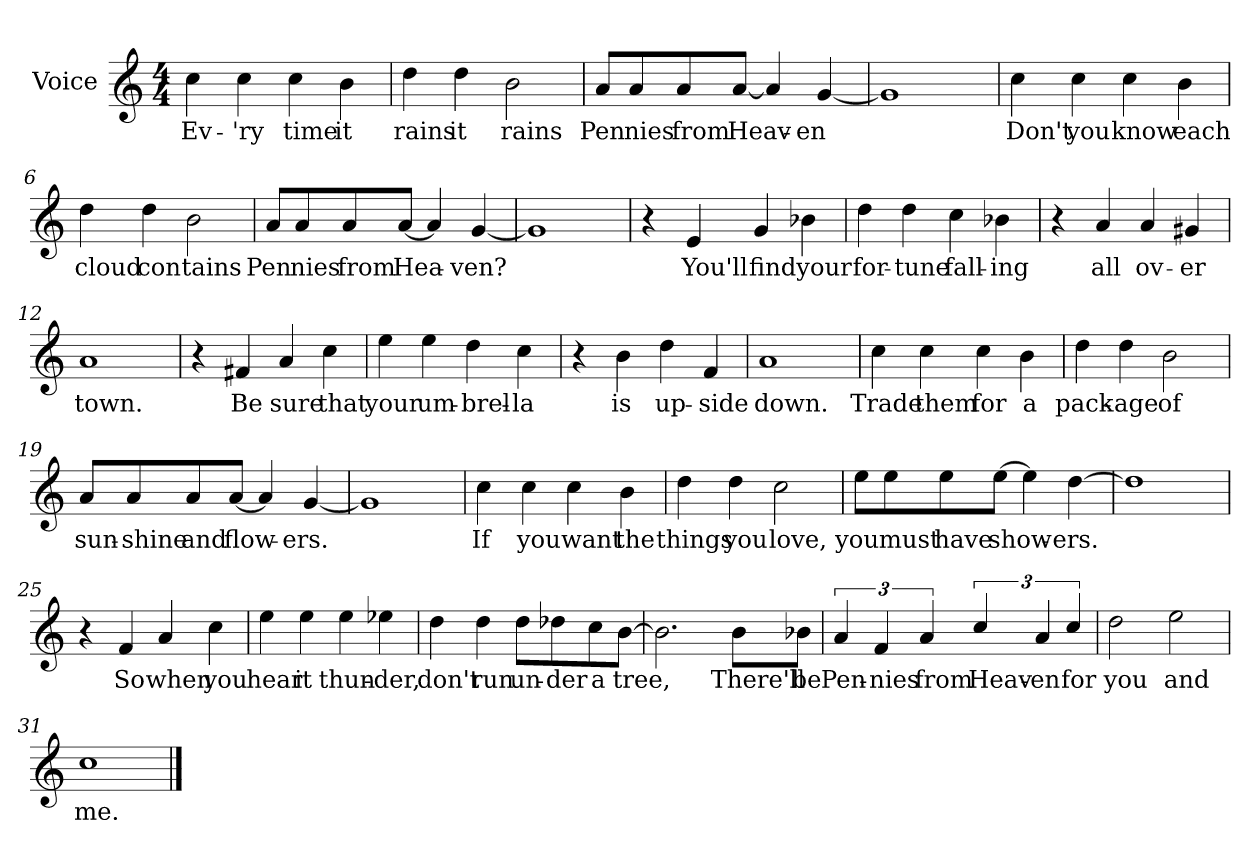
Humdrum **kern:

**kern	**text
*part1	*part1
*staff1	*staff1
*I"Voice	*
*clefG2	*
*k[]	*
*C:	*
*M4/4	*
=1	=1
4cc\	Ev-
4cc\	-'ry
4cc\	time
4b\	it
=2	=2
4dd\	rains
4dd\	it
2b\	rains
=3	=3
8a/L	-Pen
8a/	nies
8a/	from
[8a/J	Heav-
4a/]	.
[4g/	-en
=4	=4
1g]	.
!!LO:LB:g=z
=5	=5
4cc\	Don't
4cc\	you
4cc\	know
4b\	each
=6	=6
4dd\	cloud
4dd\	con
2b\	tains
=7	=7
8a/L	Pen
8a/	nies
8a/	from
[8a/J	Hea-
4a/]	.
[4g/	-ven?
=8	=8
1g]	.
!!LO:LB:g=z
=9	=9
4r	.
4e/	You'll
4g/	find
4b-X\	your
=10	=10
4dd\	for-
4dd\	-tune
4cc\	fall-
4b-X\	-ing
=11	=11
4r	.
4a/	all
4a/	ov-
4g#X/	-er
=12	=12
1a	town.
=13	=13
4r	.
4f#X/	Be
4a/	sure
4cc\	that
!!LO:LB:g=z
=14	=14
4ee\	your
4ee\	um-
4dd\	-brel-
4cc\	-la
=15	=15
4r	.
4b\	is
4dd\	up-
4f/	-side
=16	=16
1a	down.
=17	=17
4cc\	Trade
4cc\	them
4cc\	for
4b\	a
=18	=18
4dd\	pack-
4dd\	-age
2b\	of
!!LO:LB:g=z
=19	=19
8a/L	sun-
8a/	-shine
8a/	and
[8a/J	flow-
4a/]	.
[4g/	ers.
=20	=20
1g]	.
=21	=21
4cc\	If
4cc\	you
4cc\	want
4b\	the
=22	=22
4dd\	things
4dd\	you
2cc\	love,
!!LO:LB:g=z
=23	=23
8ee\L	you
8ee\	must
8ee\	have
[8ee\J	-show-
4ee\]	.
[4dd\	ers.
=24	=24
1dd]	.
=25	=25
4r	.
4f/	So
4a/	when
4cc\	you
=26	=26
4ee\	hear
4ee\	it
4ee\	thun-
4ee-X\	der,
!!LO:LB:g=z
=27	=27
4dd\	don't
4dd\	run
8dd\L	un-
8dd-X\	-der
8cc\	a
[8b\J	tree,
=28	=28
2.b\]	.
8b\L	There'll
8b-X\J	be
=29	=29
6a/	Pen-
6f/	-nies
6a/	from
6cc/	Heav-
6a/	-en
6cc/	for
=30	=30
2dd\	you
2ee\	and
=31	=31
1cc	me.
==	==
*-	*-
